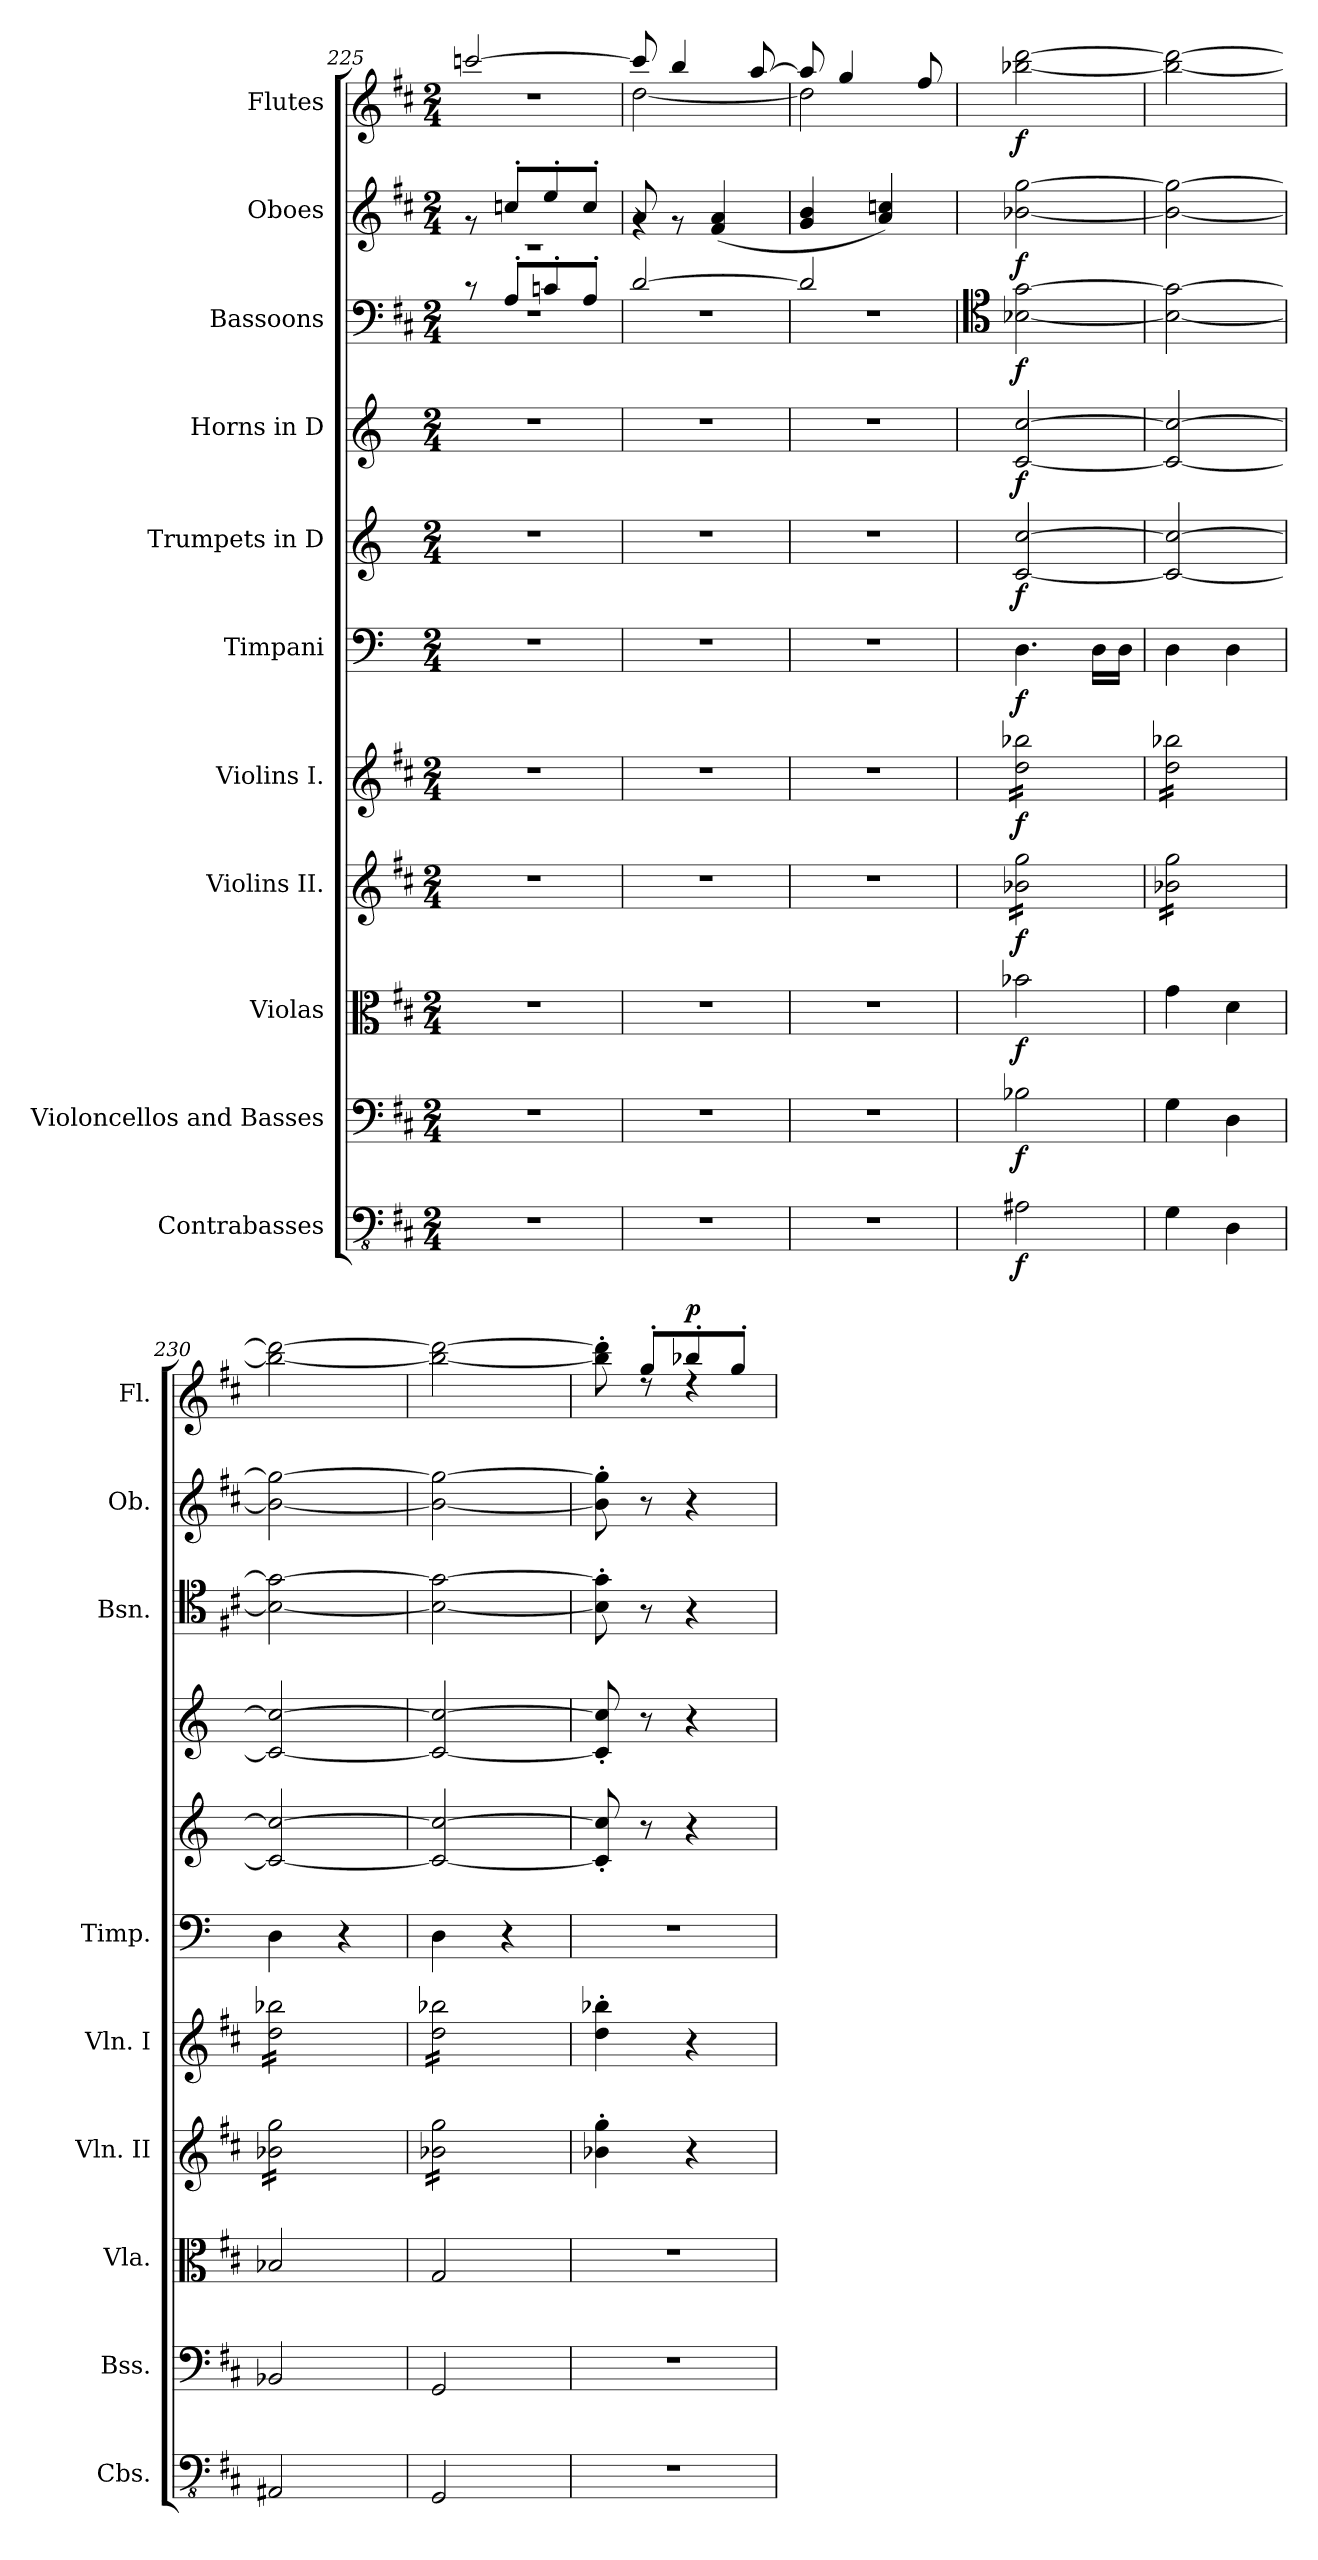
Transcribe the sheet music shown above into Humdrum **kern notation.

**kern	**dynam	**kern	**dynam	**kern	**dynam	**kern	**dynam	**kern	**dynam	**kern	**dynam	**kern	**dynam	**kern	**dynam	**kern	**dynam	**kern	**dynam	**kern	**dynam
*part11	*part11	*part10	*part10	*part9	*part9	*part8	*part8	*part7	*part7	*part6	*part6	*part5	*part5	*part4	*part4	*part3	*part3	*part2	*part2	*part1	*part1
*staff11	*staff11	*staff10	*staff10	*staff9	*staff9	*staff8	*staff8	*staff7	*staff7	*staff6	*staff6	*staff5	*staff5	*staff4	*staff4	*staff3	*staff3	*staff2	*staff2	*staff1	*staff1
*I"Contrabasses	*	*I"Violoncellos and Basses	*	*I"Violas	*	*I"Violins II.	*	*I"Violins I.	*	*I"Timpani	*	*I"Trumpets in D	*	*I"Horns in D	*	*I"Bassoons	*	*I"Oboes	*	*I"Flutes	*
*I'Cbs.	*	*I'Bss.	*	*I'Vla.	*	*I'Vln. II	*	*I'Vln. I	*	*I'Timp.	*	*	*	*	*	*I'Bsn.	*	*I'Ob.	*	*I'Fl.	*
*clefFv4	*	*clefF4	*	*clefC3	*	*clefG2	*	*clefG2	*	*clefF4	*	*clefG2	*	*clefG2	*	*clefF4	*	*clefG2	*	*clefG2	*
*	*	*	*	*	*	*	*	*	*	*	*	*ITrd-1c-2	*	*ITrd6c10	*	*	*	*	*	*	*
*k[f#c#]	*	*k[f#c#]	*	*k[f#c#]	*	*k[f#c#]	*	*k[f#c#]	*	*k[]	*	*k[f#c#]	*	*k[f#c#]	*	*k[f#c#]	*	*k[f#c#]	*	*k[f#c#]	*
*M2/4	*	*M2/4	*	*M2/4	*	*M2/4	*	*M2/4	*	*M2/4	*	*M2/4	*	*M2/4	*	*M2/4	*	*M2/4	*	*M2/4	*
=225	=225	=225	=225	=225	=225	=225	=225	=225	=225	=225	=225	=225	=225	=225	=225	=225	=225	=225	=225	=225	=225
*	*	*	*	*	*	*	*	*	*	*	*	*	*	*	*	*^	*	*^	*	*^	*
2r	.	2r	.	2r	.	2r	.	2r	.	2r	.	2r	.	2r	.	8r	2rF	.	8rg	2r	.	[2cccn/	2rdd	.
.	.	.	.	.	.	.	.	.	.	.	.	.	.	.	.	8A'/L	.	.	8ccn'/L	.	.	.	.	.
.	.	.	.	.	.	.	.	.	.	.	.	.	.	.	.	8cn'/	.	.	8ee'/	.	.	.	.	.
.	.	.	.	.	.	.	.	.	.	.	.	.	.	.	.	8A'/J	.	.	8cc'/J	.	.	.	.	.
=226	=226	=226	=226	=226	=226	=226	=226	=226	=226	=226	=226	=226	=226	=226	=226	=226	=226	=226	=226	=226	=226	=226	=226	=226
2r	.	2r	.	2r	.	2r	.	2r	.	2r	.	2r	.	2r	.	[2d/	2rF	.	8a/	4rg	.	8ccc/]	[2dd\	.
.	.	.	.	.	.	.	.	.	.	.	.	.	.	.	.	.	.	.	8rg	.	.	4bb/	.	.
.	.	.	.	.	.	.	.	.	.	.	.	.	.	.	.	.	.	.	(<4f#/ 4a/	4ryy	.	.	.	.
.	.	.	.	.	.	.	.	.	.	.	.	.	.	.	.	.	.	.	.	.	.	[8aa/	.	.
*	*	*	*	*	*	*	*	*	*	*	*	*	*	*	*	*	*	*	*v	*v	*	*	*	*
=227	=227	=227	=227	=227	=227	=227	=227	=227	=227	=227	=227	=227	=227	=227	=227	=227	=227	=227	=227	=227	=227	=227	=227
2r	.	2r	.	2r	.	2r	.	2r	.	2r	.	2r	.	2r	.	2d/]	2rF	.	4g/ 4b/	.	8aa/]	2dd\]	.
.	.	.	.	.	.	.	.	.	.	.	.	.	.	.	.	.	.	.	.	.	4gg/	.	.
.	.	.	.	.	.	.	.	.	.	.	.	.	.	.	.	.	.	.	4a/ 4ccn/)	.	.	.	.
.	.	.	.	.	.	.	.	.	.	.	.	.	.	.	.	.	.	.	.	.	8ff#/	.	.
*	*	*	*	*	*	*	*	*	*	*	*	*	*	*	*	*v	*v	*	*	*	*v	*v	*
=228	=228	=228	=228	=228	=228	=228	=228	=228	=228	=228	=228	=228	=228	=228	=228	=228	=228	=228	=228	=228	=228
*	*	*	*	*	*	*	*	*	*	*	*	*	*	*	*	*clefC4	*	*	*	*	*
!	!LO:DY:b	!	!LO:DY:b	!	!LO:DY:b	!	!LO:DY:b	!	!LO:DY:b	!	!LO:DY:b	!	!LO:DY:b	!	!LO:DY:b	!	!LO:DY:b	!	!LO:DY:b	!	!LO:DY:b
*	*	*	*	*	*	*tremolo	*	*	*	*	*	*	*	*	*	*	*	*	*	*	*
*	*	*	*	*	*	*	*	*tremolo	*	*	*	*	*	*	*	*	*	*	*	*	*
2AA#X\	f	2B-X\	f	2b-X\	f	16b-X\ 16gg\LL	f	16dd\ 16bb-X\LL	f	4.D\	f	[2d/ [2dd/	f	[2D/ [2d/	f	[2B-X\ [2g\	f	[2b-X\ [2gg\	f	[2bb-X\ [2ddd\	f
.	.	.	.	.	.	16b-X\ 16gg\	.	16dd\ 16bb-X\	.	.	.	.	.	.	.	.	.	.	.	.	.
.	.	.	.	.	.	16b-X\ 16gg\	.	16dd\ 16bb-X\	.	.	.	.	.	.	.	.	.	.	.	.	.
.	.	.	.	.	.	16b-X\ 16gg\	.	16dd\ 16bb-X\	.	.	.	.	.	.	.	.	.	.	.	.	.
.	.	.	.	.	.	16b-X\ 16gg\	.	16dd\ 16bb-X\	.	.	.	.	.	.	.	.	.	.	.	.	.
.	.	.	.	.	.	16b-X\ 16gg\	.	16dd\ 16bb-X\	.	.	.	.	.	.	.	.	.	.	.	.	.
.	.	.	.	.	.	16b-X\ 16gg\	.	16dd\ 16bb-X\	.	16D\LL	.	.	.	.	.	.	.	.	.	.	.
.	.	.	.	.	.	16b-X\ 16gg\JJ	.	16dd\ 16bb-X\JJ	.	16D\JJ	.	.	.	.	.	.	.	.	.	.	.
=229	=229	=229	=229	=229	=229	=229	=229	=229	=229	=229	=229	=229	=229	=229	=229	=229	=229	=229	=229	=229	=229
4GG\	.	4G\	.	4g\	.	16b-X\ 16gg\LL	.	16dd\ 16bb-X\LL	.	4D\	.	2d/_ 2dd/_	.	2D/_ 2d/_	.	2B-\_ 2g\_	.	2b-\_ 2gg\_	.	2bb-\_ 2ddd\_	.
.	.	.	.	.	.	16b-X\ 16gg\	.	16dd\ 16bb-X\	.	.	.	.	.	.	.	.	.	.	.	.	.
.	.	.	.	.	.	16b-X\ 16gg\	.	16dd\ 16bb-X\	.	.	.	.	.	.	.	.	.	.	.	.	.
.	.	.	.	.	.	16b-X\ 16gg\	.	16dd\ 16bb-X\	.	.	.	.	.	.	.	.	.	.	.	.	.
4DD\	.	4D\	.	4d\	.	16b-X\ 16gg\	.	16dd\ 16bb-X\	.	4D\	.	.	.	.	.	.	.	.	.	.	.
.	.	.	.	.	.	16b-X\ 16gg\	.	16dd\ 16bb-X\	.	.	.	.	.	.	.	.	.	.	.	.	.
.	.	.	.	.	.	16b-X\ 16gg\	.	16dd\ 16bb-X\	.	.	.	.	.	.	.	.	.	.	.	.	.
.	.	.	.	.	.	16b-X\ 16gg\JJ	.	16dd\ 16bb-X\JJ	.	.	.	.	.	.	.	.	.	.	.	.	.
=230	=230	=230	=230	=230	=230	=230	=230	=230	=230	=230	=230	=230	=230	=230	=230	=230	=230	=230	=230	=230	=230
2AAA#X/	.	2BB-X/	.	2B-X/	.	16b-X\ 16gg\LL	.	16dd\ 16bb-X\LL	.	4D\	.	2d/_ 2dd/_	.	2D/_ 2d/_	.	2B-\_ 2g\_	.	2b-\_ 2gg\_	.	2bb-\_ 2ddd\_	.
.	.	.	.	.	.	16b-X\ 16gg\	.	16dd\ 16bb-X\	.	.	.	.	.	.	.	.	.	.	.	.	.
.	.	.	.	.	.	16b-X\ 16gg\	.	16dd\ 16bb-X\	.	.	.	.	.	.	.	.	.	.	.	.	.
.	.	.	.	.	.	16b-X\ 16gg\	.	16dd\ 16bb-X\	.	.	.	.	.	.	.	.	.	.	.	.	.
.	.	.	.	.	.	16b-X\ 16gg\	.	16dd\ 16bb-X\	.	4r	.	.	.	.	.	.	.	.	.	.	.
.	.	.	.	.	.	16b-X\ 16gg\	.	16dd\ 16bb-X\	.	.	.	.	.	.	.	.	.	.	.	.	.
.	.	.	.	.	.	16b-X\ 16gg\	.	16dd\ 16bb-X\	.	.	.	.	.	.	.	.	.	.	.	.	.
.	.	.	.	.	.	16b-X\ 16gg\JJ	.	16dd\ 16bb-X\JJ	.	.	.	.	.	.	.	.	.	.	.	.	.
=231	=231	=231	=231	=231	=231	=231	=231	=231	=231	=231	=231	=231	=231	=231	=231	=231	=231	=231	=231	=231	=231
2GGG/	.	2GG/	.	2G/	.	16b-X\ 16gg\LL	.	16dd\ 16bb-X\LL	.	4D\	.	2d/_ 2dd/_	.	2D/_ 2d/_	.	2B-\_ 2g\_	.	2b-\_ 2gg\_	.	2bb-\_ 2ddd\_	.
.	.	.	.	.	.	16b-X\ 16gg\	.	16dd\ 16bb-X\	.	.	.	.	.	.	.	.	.	.	.	.	.
.	.	.	.	.	.	16b-X\ 16gg\	.	16dd\ 16bb-X\	.	.	.	.	.	.	.	.	.	.	.	.	.
.	.	.	.	.	.	16b-X\ 16gg\	.	16dd\ 16bb-X\	.	.	.	.	.	.	.	.	.	.	.	.	.
.	.	.	.	.	.	16b-X\ 16gg\	.	16dd\ 16bb-X\	.	4r	.	.	.	.	.	.	.	.	.	.	.
.	.	.	.	.	.	16b-X\ 16gg\	.	16dd\ 16bb-X\	.	.	.	.	.	.	.	.	.	.	.	.	.
.	.	.	.	.	.	16b-X\ 16gg\	.	16dd\ 16bb-X\	.	.	.	.	.	.	.	.	.	.	.	.	.
.	.	.	.	.	.	16b-X\ 16gg\JJ	.	16dd\ 16bb-X\JJ	.	.	.	.	.	.	.	.	.	.	.	.	.
*	*	*	*	*	*	*	*	*Xtremolo	*	*	*	*	*	*	*	*	*	*	*	*	*
*	*	*	*	*	*	*Xtremolo	*	*	*	*	*	*	*	*	*	*	*	*	*	*	*
=232	=232	=232	=232	=232	=232	=232	=232	=232	=232	=232	=232	=232	=232	=232	=232	=232	=232	=232	=232	=232	=232
*	*	*	*	*	*	*	*	*	*	*	*	*	*	*	*	*	*	*	*	*^	*
2r	.	2r	.	2r	.	4b-X\' 4gg\'	.	4dd\' 4bb-X\'	.	2r	.	8d/]' 8dd/]'	.	8D/]' 8d/]'	.	8B-\]' 8g\]'	.	8b-\]' 8gg\]'	.	8bb-\]' 8ddd\]'	8ryy	.
.	.	.	.	.	.	.	.	.	.	.	.	8r	.	8r	.	8r	.	8r	.	8gg'/L	8rdd	.
!	!	!	!	!	!	!	!	!	!	!	!	!	!	!	!	!	!	!	!	!	!	!LO:DY:a
.	.	.	.	.	.	4r	.	4r	.	.	.	4r	.	4r	.	4r	.	4r	.	8bb-X'/	4rdd	p
.	.	.	.	.	.	.	.	.	.	.	.	.	.	.	.	.	.	.	.	8gg'/J	.	.
*	*	*	*	*	*	*	*	*	*	*	*	*	*	*	*	*	*	*	*	*v	*v	*
=	=	=	=	=	=	=	=	=	=	=	=	=	=	=	=	=	=	=	=	=	=
*-	*-	*-	*-	*-	*-	*-	*-	*-	*-	*-	*-	*-	*-	*-	*-	*-	*-	*-	*-	*-	*-
